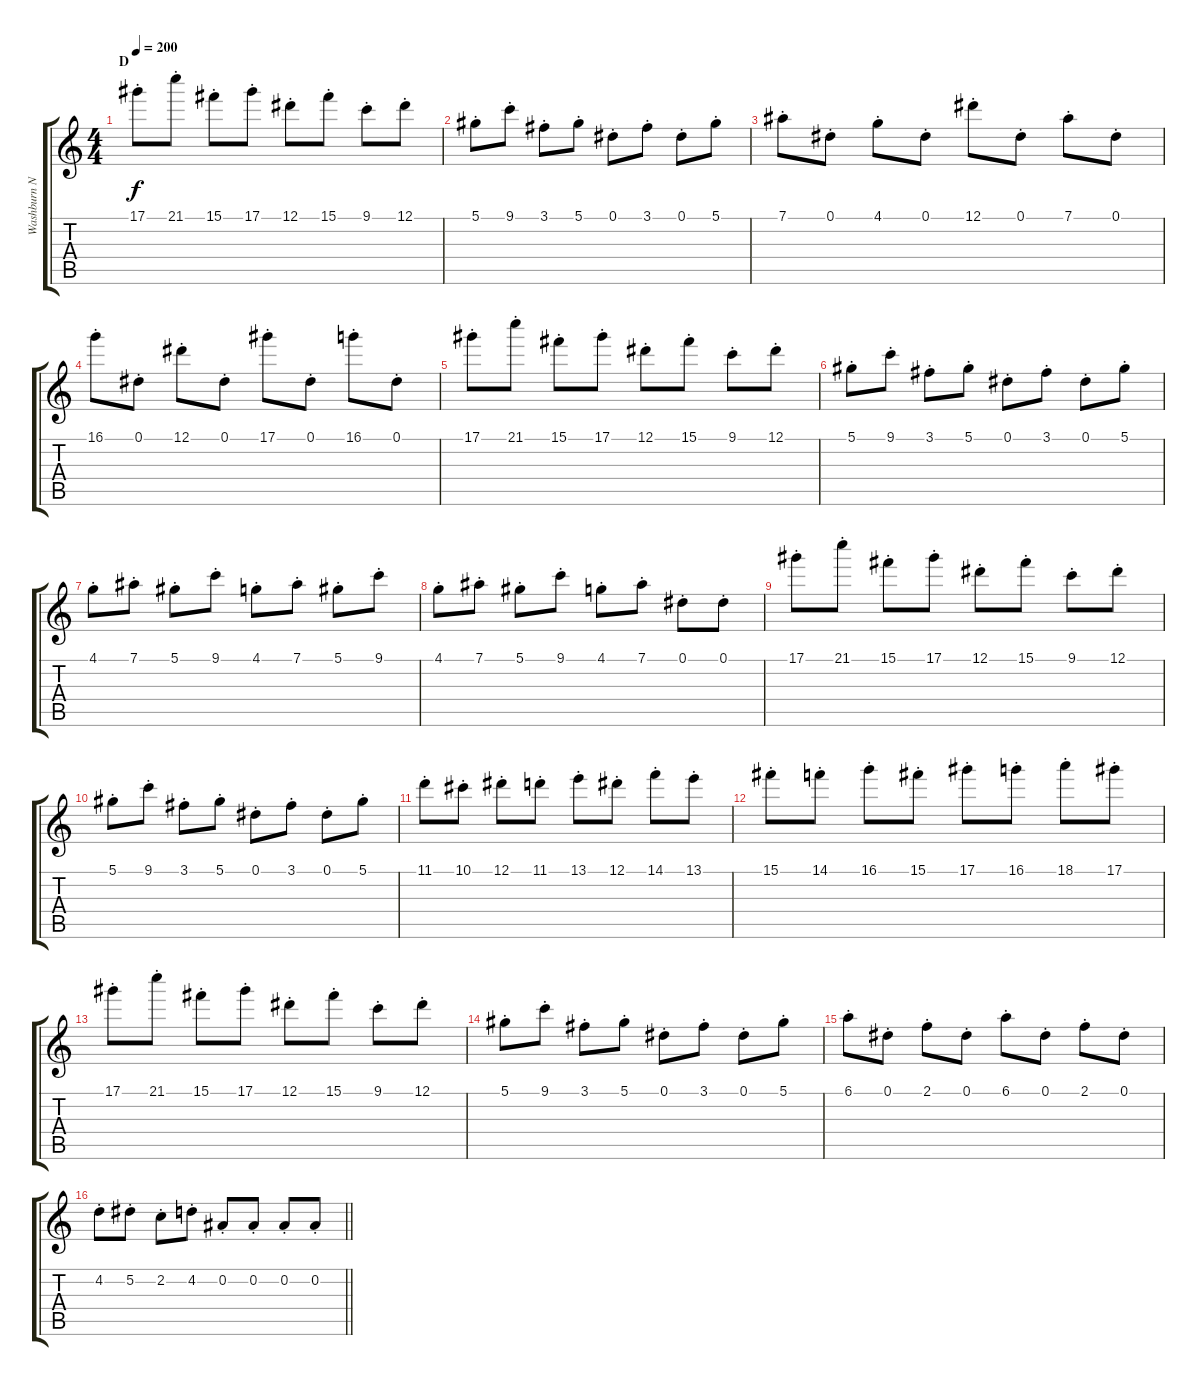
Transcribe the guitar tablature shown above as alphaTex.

\track ("Washburn N4, Distorted" "Washburn N") {instrument overdrivenguitar}
\staff {score tabs}
\tuning (Eb4 Bb3 Gb3 Db3 Ab2 Eb2) {hide}
\ts (4 4)
\section ("" "D")
\tempo 200
\clef g2
\ks c
17.1{st}.8{dy f} 21.1{st}.8 15.1{st}.8 17.1{st}.8 12.1{st}.8 15.1{st}.8 9.1{st}.8 12.1{st}.8 |
5.1{st}.8 9.1{st}.8 3.1{st}.8 5.1{st}.8 0.1{st}.8 3.1{st}.8 0.1{st}.8 5.1{st}.8 |
7.1{st}.8 0.1{st}.8 4.1{st}.8 0.1{st}.8 12.1{st}.8 0.1{st}.8 7.1{st}.8 0.1{st}.8 |
16.1{st}.8 0.1{st}.8 12.1{st}.8 0.1{st}.8 17.1{st}.8 0.1{st}.8 16.1{st}.8 0.1{st}.8 |
17.1{st}.8 21.1{st}.8 15.1{st}.8 17.1{st}.8 12.1{st}.8 15.1{st}.8 9.1{st}.8 12.1{st}.8 |
5.1{st}.8 9.1{st}.8 3.1{st}.8 5.1{st}.8 0.1{st}.8 3.1{st}.8 0.1{st}.8 5.1{st}.8 |
4.1{st}.8 7.1{st}.8 5.1{st}.8 9.1{st}.8 4.1{st}.8 7.1{st}.8 5.1{st}.8 9.1{st}.8 |
4.1{st}.8 7.1{st}.8 5.1{st}.8 9.1{st}.8 4.1{st}.8 7.1{st}.8 0.1{st}.8 0.1{st}.8 |
17.1{st}.8 21.1{st}.8 15.1{st}.8 17.1{st}.8 12.1{st}.8 15.1{st}.8 9.1{st}.8 12.1{st}.8 |
5.1{st}.8 9.1{st}.8 3.1{st}.8 5.1{st}.8 0.1{st}.8 3.1{st}.8 0.1{st}.8 5.1{st}.8 |
11.1{st}.8 10.1{st}.8 12.1{st}.8 11.1{st}.8 13.1{st}.8 12.1{st}.8 14.1{st}.8 13.1{st}.8 |
15.1{st}.8 14.1{st}.8 16.1{st}.8 15.1{st}.8 17.1{st}.8 16.1{st}.8 18.1{st}.8 17.1{st}.8 |
17.1{st}.8 21.1{st}.8 15.1{st}.8 17.1{st}.8 12.1{st}.8 15.1{st}.8 9.1{st}.8 12.1{st}.8 |
5.1{st}.8 9.1{st}.8 3.1{st}.8 5.1{st}.8 0.1{st}.8 3.1{st}.8 0.1{st}.8 5.1{st}.8 |
6.1{st}.8 0.1{st}.8 2.1{st}.8 0.1{st}.8 6.1{st}.8 0.1{st}.8 2.1{st}.8 0.1{st}.8 |
\barLineRight lightlight
4.2{st}.8 5.2{st}.8 2.2{st}.8 4.2{st}.8 0.2{st}.8 0.2{st}.8 0.2{st}.8 0.2{st}.8
